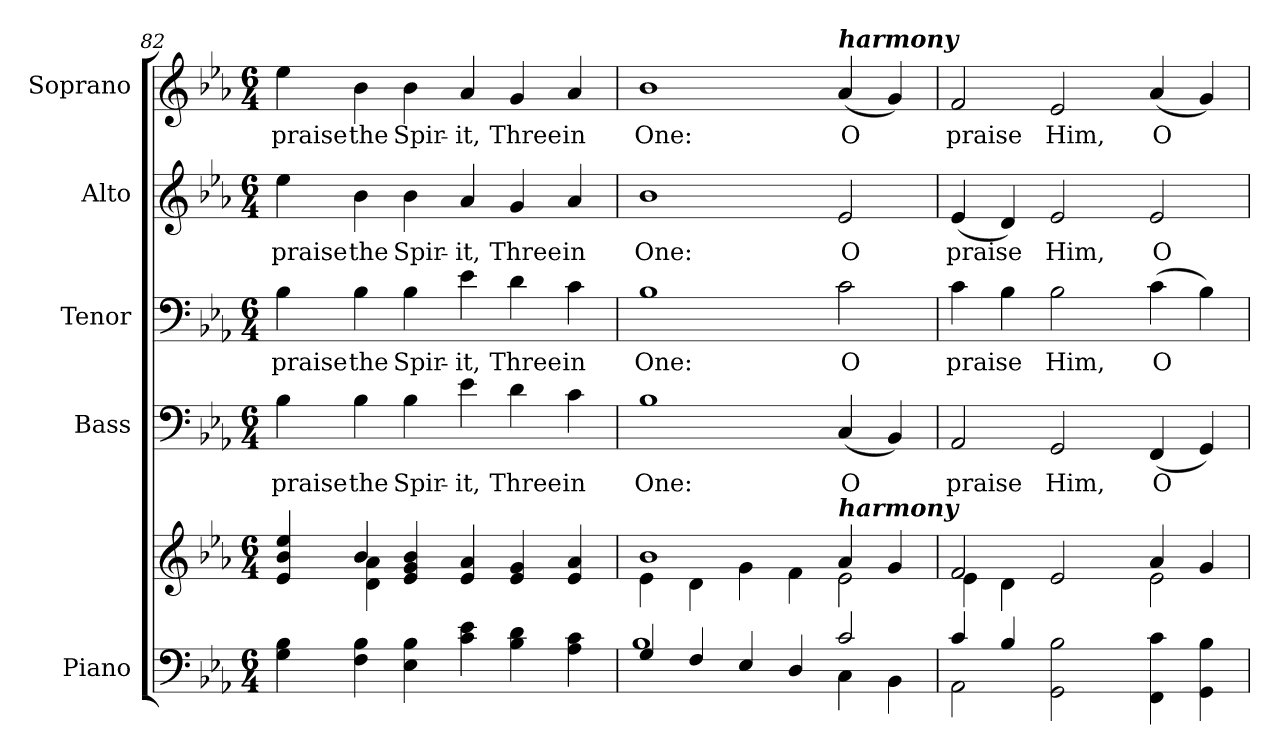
**kern	**kern	**kern	**text	**kern	**text	**kern	**text	**kern	**text
*part5	*part5	*part4	*part4	*part3	*part3	*part2	*part2	*part1	*part1
*staff6	*staff5	*staff4	*staff4	*staff3	*staff3	*staff2	*staff2	*staff1	*staff1
*I"Piano	*	*I"Bass	*	*I"Tenor	*	*I"Alto	*	*I"Soprano	*
*I'Pno.	*	*I'B.	*	*I'T.	*	*I'A.	*	*I'S.	*
*clefF4	*clefG2	*clefF4	*	*clefF4	*	*clefG2	*	*clefG2	*
*k[b-e-a-]	*k[b-e-a-]	*k[b-e-a-]	*	*k[b-e-a-]	*	*k[b-e-a-]	*	*k[b-e-a-]	*
*E-:	*E-:	*E-:	*	*E-:	*	*E-:	*	*E-:	*
*M6/4	*M6/4	*M6/4	*	*M6/4	*	*M6/4	*	*M6/4	*
=82	=82	=82	=82	=82	=82	=82	=82	=82	=82
*	*^	*	*	*	*	*	*	*	*
!	!	!	!	!LO:LY:b:color=#000000	!	!	!	!	!	!
!	!	!	!	!	!	!LO:LY:b:color=#000000	!	!	!	!
!	!	!	!	!	!	!	!	!LO:LY:b:color=#000000	!	!
!	!	!	!	!	!	!	!	!	!	!LO:LY:b:color=#000000
4Gi\ 4B-i	4e-i/ 4b-i 4ee-i	4ryy	4B-i\	praise	4B-i\	praise	4ee-i\	praise	4ee-i\	praise
!	!	!	!	!LO:LY:b:color=#000000	!	!	!	!	!	!
!	!	!	!	!	!	!LO:LY:b:color=#000000	!	!	!	!
!	!	!	!	!	!	!	!	!LO:LY:b:color=#000000	!	!
!	!	!	!	!	!	!	!	!	!	!LO:LY:b:color=#000000
4Fi\ 4B-i	4b-i/	4di\ 4a-i	4B-i\	the	4B-i\	the	4b-i\	the	4b-i\	the
!	!	!	!	!LO:LY:b:color=#000000	!	!	!	!	!	!
!	!	!	!	!	!	!LO:LY:b:color=#000000	!	!	!	!
!	!	!	!	!	!	!	!	!LO:LY:b:color=#000000	!	!
!	!	!	!	!	!	!	!	!	!	!LO:LY:b:color=#000000
4E-i\ 4B-i	4e-i/ 4gi 4b-i	4ryy	4B-i\	Spir-	4B-i\	Spir-	4b-i\	Spir-	4b-i\	Spir-
!	!	!	!	!LO:LY:b:color=#000000	!	!	!	!	!	!
!	!	!	!	!	!	!LO:LY:b:color=#000000	!	!	!	!
!	!	!	!	!	!	!	!	!LO:LY:b:color=#000000	!	!
!	!	!	!	!	!	!	!	!	!	!LO:LY:b:color=#000000
4ci\ 4e-i	4e-i/ 4a-i	2.ryy	4e-i\	-it,	4e-i\	-it,	4a-i/	-it,	4a-i/	-it,
!	!	!	!	!LO:LY:b:color=#000000	!	!	!	!	!	!
!	!	!	!	!	!	!LO:LY:b:color=#000000	!	!	!	!
!	!	!	!	!	!	!	!	!LO:LY:b:color=#000000	!	!
!	!	!	!	!	!	!	!	!	!	!LO:LY:b:color=#000000
4B-i\ 4di	4e-i/ 4gi	.	4di\	Three	4di\	Three	4gi/	Three	4gi/	Three
!	!	!	!	!LO:LY:b:color=#000000	!	!	!	!	!	!
!	!	!	!	!	!	!LO:LY:b:color=#000000	!	!	!	!
!	!	!	!	!	!	!	!	!LO:LY:b:color=#000000	!	!
!	!	!	!	!	!	!	!	!	!	!LO:LY:b:color=#000000
4A-i\ 4ci	4e-i/ 4a-i	.	4ci\	in	4ci\	in	4a-i/	in	4a-i/	in
=83	=83	=83	=83	=83	=83	=83	=83	=83	=83	=83
*^	*	*	*	*	*	*	*	*	*	*
!	!	!	!	!	!LO:LY:b:color=#000000	!	!	!	!	!	!
!	!	!	!	!	!	!	!LO:LY:b:color=#000000	!	!	!	!
!	!	!	!	!	!	!	!	!	!LO:LY:b:color=#000000	!	!
!	!	!	!	!	!	!	!	!	!	!	!LO:LY:b:color=#000000
4Gi/	1B-i	1b-i	4e-i\	1B-i	One:	1B-i	One:	1b-i	One:	1b-i	One:
4Fi/	.	.	4di\	.	.	.	.	.	.	.	.
4E-i/	.	.	4gi\	.	.	.	.	.	.	.	.
4Di/	.	.	4fi\	.	.	.	.	.	.	.	.
!	!	!	!	!	!LO:LY:b:color=#000000	!	!	!	!	!	!
!	!	!	!	!	!	!	!LO:LY:b:color=#000000	!	!	!	!
!	!	!	!	!	!	!	!	!	!LO:LY:b:color=#000000	!	!
!	!	!	!	!	!	!	!	!	!	!LO:TX:a:Bi:t=harmony	!
!	!	!LO:TX:a:Bi:t=harmony	!	!	!	!	!	!	!	!	!
!	!	!	!	!	!	!	!	!	!	!	!LO:LY:b:color=#000000
2ci/	4Ci\	4a-i/	2e-i\	(4Ci/	O	2ci\	O	2e-i/	O	(4a-i/	O
.	4BB-i\	4gi/	.	4BB-i/)	.	.	.	.	.	4gi/)	.
=84	=84	=84	=84	=84	=84	=84	=84	=84	=84	=84	=84
!	!	!	!	!	!LO:LY:b:color=#000000	!	!	!	!	!	!
!	!	!	!	!	!	!	!LO:LY:b:color=#000000	!	!	!	!
!	!	!	!	!	!	!	!	!	!LO:LY:b:color=#000000	!	!
!	!	!	!	!	!	!	!	!	!	!	!LO:LY:b:color=#000000
4ci/	2AA-i\	2fi/	4e-i\	2AA-i/	praise	4ci\	praise	(4e-i/	praise	2fi/	praise
4B-i/	.	.	4di\	.	.	4B-i\	.	4di/)	.	.	.
!	!	!	!	!	!LO:LY:b:color=#000000	!	!	!	!	!	!
!	!	!	!	!	!	!	!LO:LY:b:color=#000000	!	!	!	!
!	!	!	!	!	!	!	!	!	!LO:LY:b:color=#000000	!	!
!	!	!	!	!	!	!	!	!	!	!	!LO:LY:b:color=#000000
2GGi\ 2B-i	4ryy	2e-i/	4ryy	2GGi/	Him,	2B-i\	Him,	2e-i/	Him,	2e-i/	Him,
.	2.ryy	.	4ryy	.	.	.	.	.	.	.	.
!	!	!	!	!	!LO:LY:b:color=#000000	!	!	!	!	!	!
!	!	!	!	!	!	!	!LO:LY:b:color=#000000	!	!	!	!
!	!	!	!	!	!	!	!	!	!LO:LY:b:color=#000000	!	!
!	!	!	!	!	!	!	!	!	!	!	!LO:LY:b:color=#000000
4FFi\ 4ci	.	4a-i/	2e-i\	(4FFi/	O	(4ci\	O	2e-i/	O	(4a-i/	O
4GGi\ 4B-i	.	4gi/	.	4GGi/)	.	4B-i\)	.	.	.	4gi/)	.
*v	*v	*	*	*	*	*	*	*	*	*	*
*	*v	*v	*	*	*	*	*	*	*	*
=	=	=	=	=	=	=	=	=	=
*-	*-	*-	*-	*-	*-	*-	*-	*-	*-
